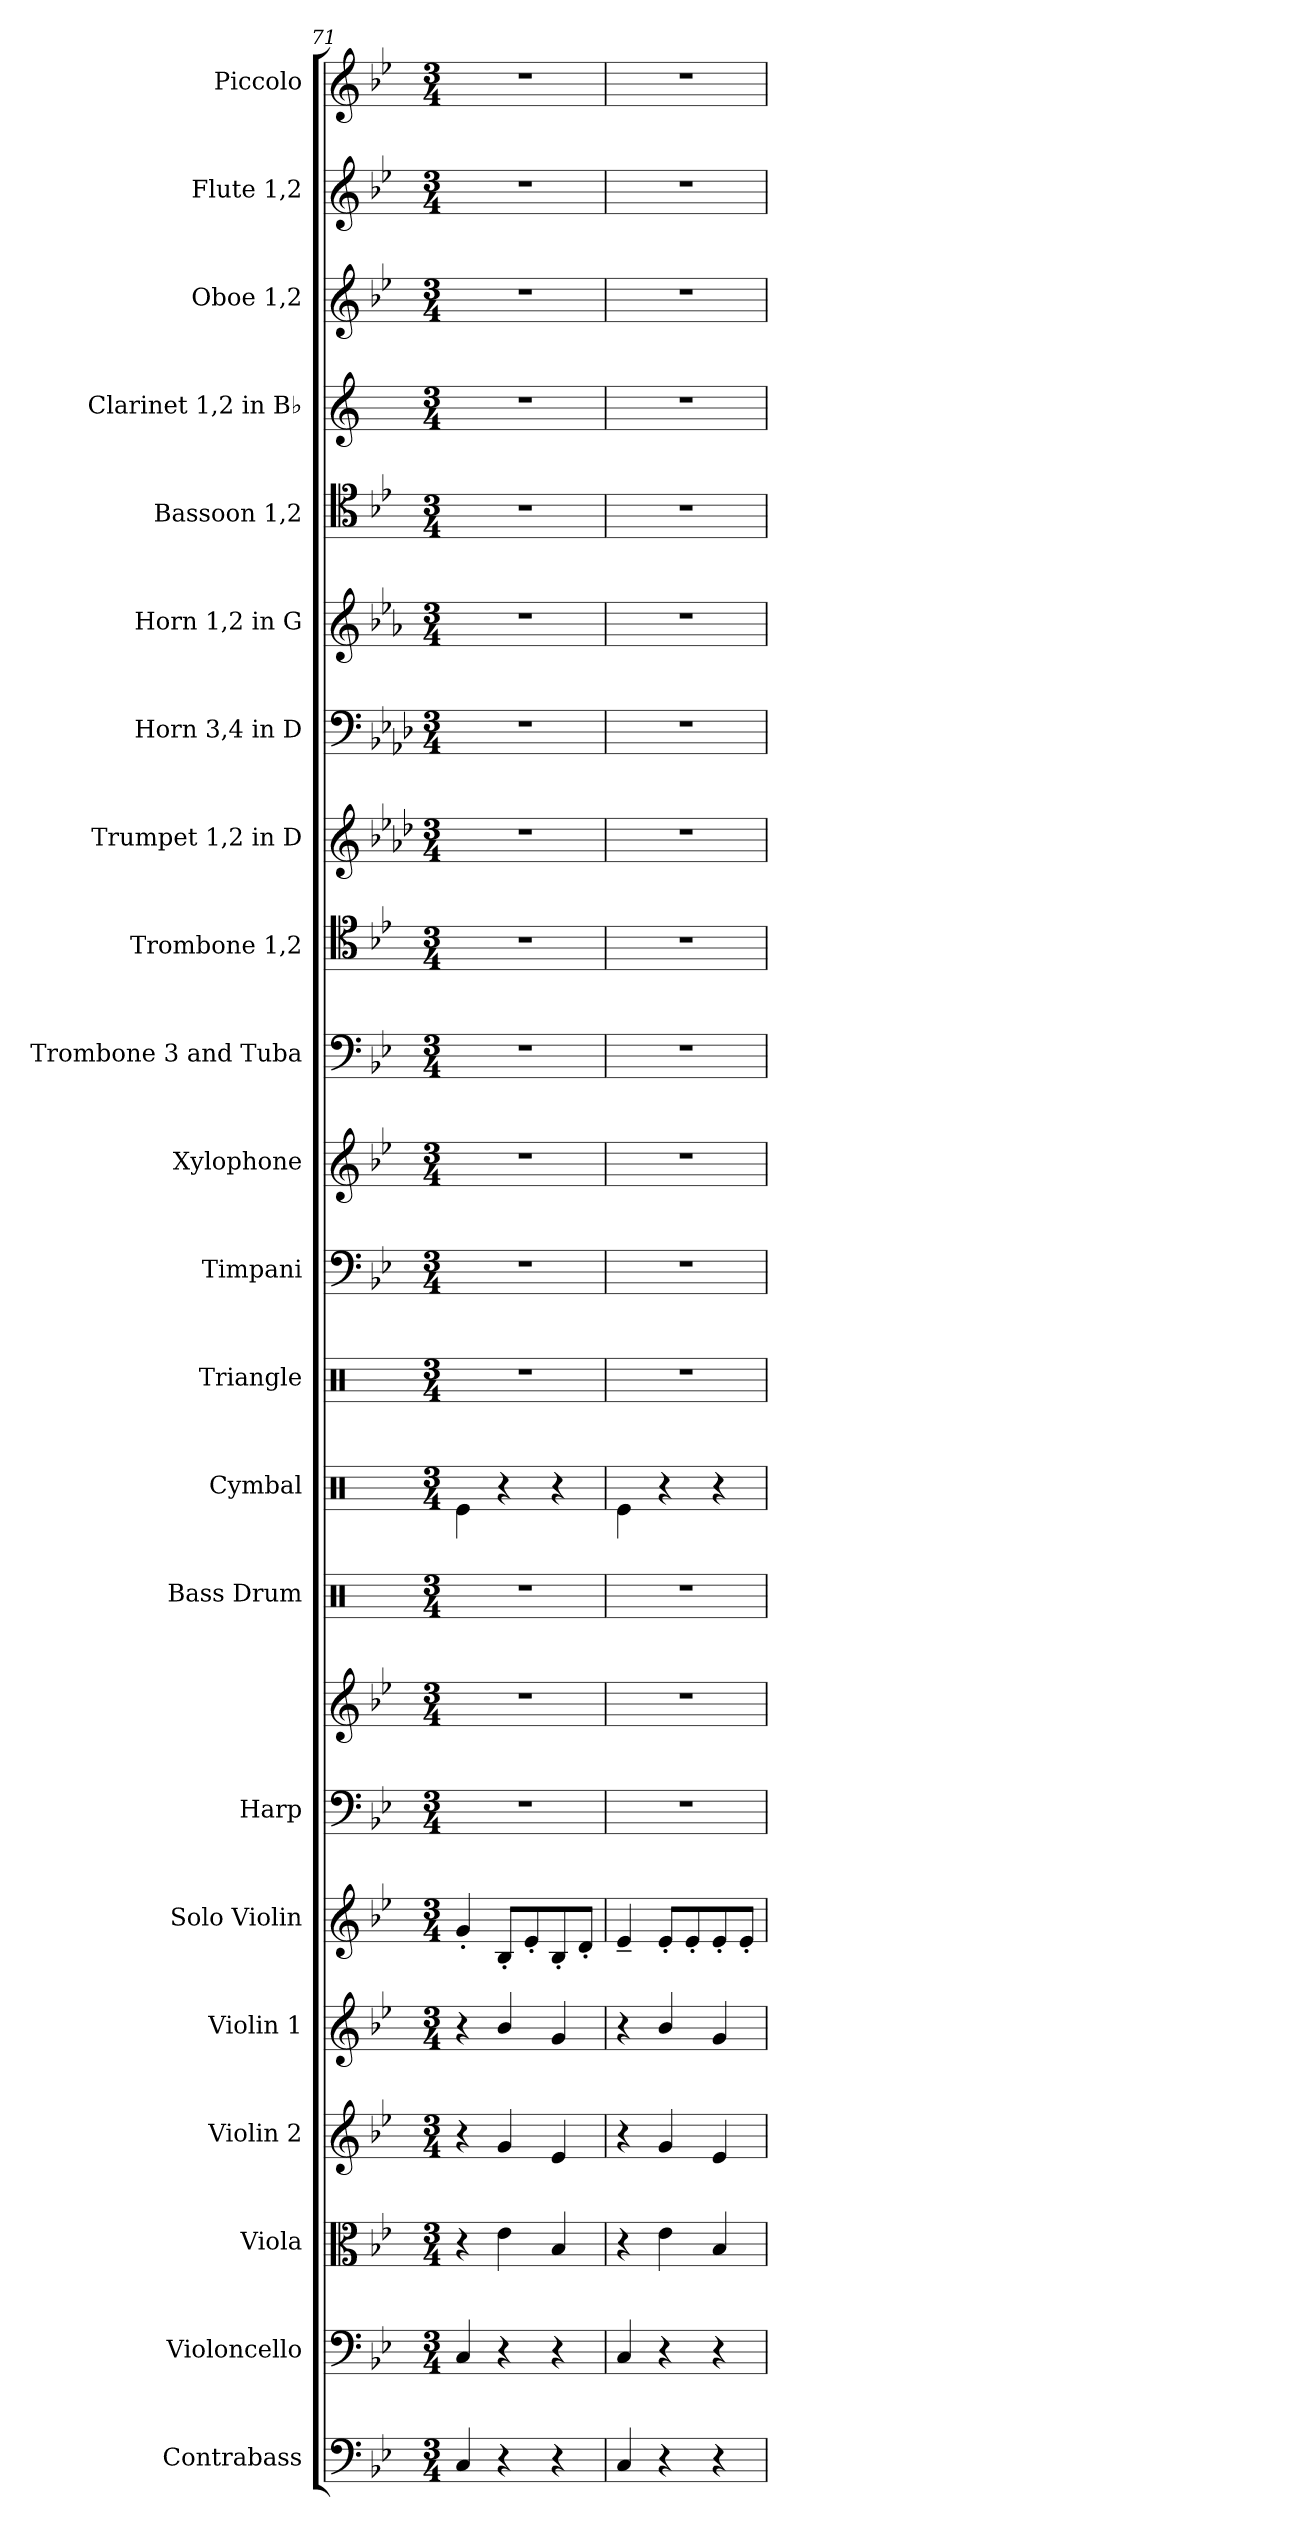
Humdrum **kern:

**kern	**kern	**kern	**kern	**kern	**kern	**kern	**kern	**kern	**kern	**kern	**kern	**kern	**kern	**kern	**kern	**kern	**kern	**kern	**kern	**kern	**kern	**kern
*part22	*part21	*part20	*part19	*part18	*part17	*part16	*part16	*part15	*part14	*part13	*part12	*part11	*part10	*part9	*part8	*part7	*part6	*part5	*part4	*part3	*part2	*part1
*staff23	*staff22	*staff21	*staff20	*staff19	*staff18	*staff17	*staff16	*staff15	*staff14	*staff13	*staff12	*staff11	*staff10	*staff9	*staff8	*staff7	*staff6	*staff5	*staff4	*staff3	*staff2	*staff1
*I"Contrabass	*I"Violoncello	*I"Viola	*I"Violin 2	*I"Violin 1	*I"Solo Violin	*I"Harp	*	*I"Bass Drum	*I"Cymbal	*I"Triangle	*I"Timpani	*I"Xylophone	*I"Trombone 3 and Tuba	*I"Trombone 1,2	*I"Trumpet 1,2 in D	*I"Horn 3,4 in D	*I"Horn 1,2 in G	*I"Bassoon 1,2	*I"Clarinet 1,2 in B♭	*I"Oboe 1,2	*I"Flute 1,2	*I"Piccolo
*I'Cb.	*I'Vc.	*I'Vla.	*I'Vln. 2	*I'Vln. 1	*I'Solo Vln.	*I'Hrp.	*	*I'B.D	*I'Cym.	*I'Trgl.	*I'Timp.	*I'Xyl.	*I'Tbn. 3 and Tba.	*I'Tbn. 1,2	*I'Tpt. 1,2 in D	*I'Hn. 3,4 in D	*I'Hn. 1,2 in G	*I'Bsn. 1,2	*I'Cl. 1,2 in B♭	*I'Ob. 1,2	*I'Fl. 1,2	*I'Picc.
*clefF4	*clefF4	*clefC3	*clefG2	*clefG2	*clefG2	*clefF4	*clefG2	*clefX	*clefX	*clefX	*clefF4	*clefG2	*clefF4	*clefC4	*clefG2	*clefF4	*clefG2	*clefC4	*clefG2	*clefG2	*clefG2	*clefG2
*ITrd7c12	*	*	*	*	*	*	*	*	*	*	*	*ITrd-7c-12	*	*	*ITrd-1c-2	*ITrd6c10	*ITrd3c5	*	*ITrd1c2	*	*	*ITrd-7c-12
*k[b-e-]	*k[b-e-]	*k[b-e-]	*k[b-e-]	*k[b-e-]	*k[b-e-]	*k[b-e-]	*k[b-e-]	*k[]	*k[]	*k[]	*k[b-e-]	*k[b-e-]	*k[b-e-]	*k[b-e-]	*k[b-e-]	*k[b-e-]	*k[b-e-]	*k[b-e-]	*k[b-e-]	*k[b-e-]	*k[b-e-]	*k[b-e-]
*M3/4	*M3/4	*M3/4	*M3/4	*M3/4	*M3/4	*M3/4	*M3/4	*M3/4	*M3/4	*M3/4	*M3/4	*M3/4	*M3/4	*M3/4	*M3/4	*M3/4	*M3/4	*M3/4	*M3/4	*M3/4	*M3/4	*M3/4
=71	=71	=71	=71	=71	=71	=71	=71	=71	=71	=71	=71	=71	=71	=71	=71	=71	=71	=71	=71	=71	=71	=71
4CC/	4C/	4r	4r	4r	4g'/	2.r	2.r	2.r	4Re\	2.r	2.r	2.r	2.r	2.r	2.r	2.r	2.r	2.r	2.r	2.r	2.r	2.r
4r	4r	4e-\	4g/	4b-/	8B-'/L	.	.	.	4r	.	.	.	.	.	.	.	.	.	.	.	.	.
.	.	.	.	.	8e-'/	.	.	.	.	.	.	.	.	.	.	.	.	.	.	.	.	.
4r	4r	4B-/	4e-/	4g/	8B-'/	.	.	.	4r	.	.	.	.	.	.	.	.	.	.	.	.	.
.	.	.	.	.	8d'/J	.	.	.	.	.	.	.	.	.	.	.	.	.	.	.	.	.
=72	=72	=72	=72	=72	=72	=72	=72	=72	=72	=72	=72	=72	=72	=72	=72	=72	=72	=72	=72	=72	=72	=72
4CC/	4C/	4r	4r	4r	4e-~/	2.r	2.r	2.r	4Re\	2.r	2.r	2.r	2.r	2.r	2.r	2.r	2.r	2.r	2.r	2.r	2.r	2.r
4r	4r	4e-\	4g/	4b-/	8e-'/L	.	.	.	4r	.	.	.	.	.	.	.	.	.	.	.	.	.
.	.	.	.	.	8e-'/	.	.	.	.	.	.	.	.	.	.	.	.	.	.	.	.	.
4r	4r	4B-/	4e-/	4g/	8e-'/	.	.	.	4r	.	.	.	.	.	.	.	.	.	.	.	.	.
.	.	.	.	.	8e-'/J	.	.	.	.	.	.	.	.	.	.	.	.	.	.	.	.	.
=	=	=	=	=	=	=	=	=	=	=	=	=	=	=	=	=	=	=	=	=	=	=
*-	*-	*-	*-	*-	*-	*-	*-	*-	*-	*-	*-	*-	*-	*-	*-	*-	*-	*-	*-	*-	*-	*-
